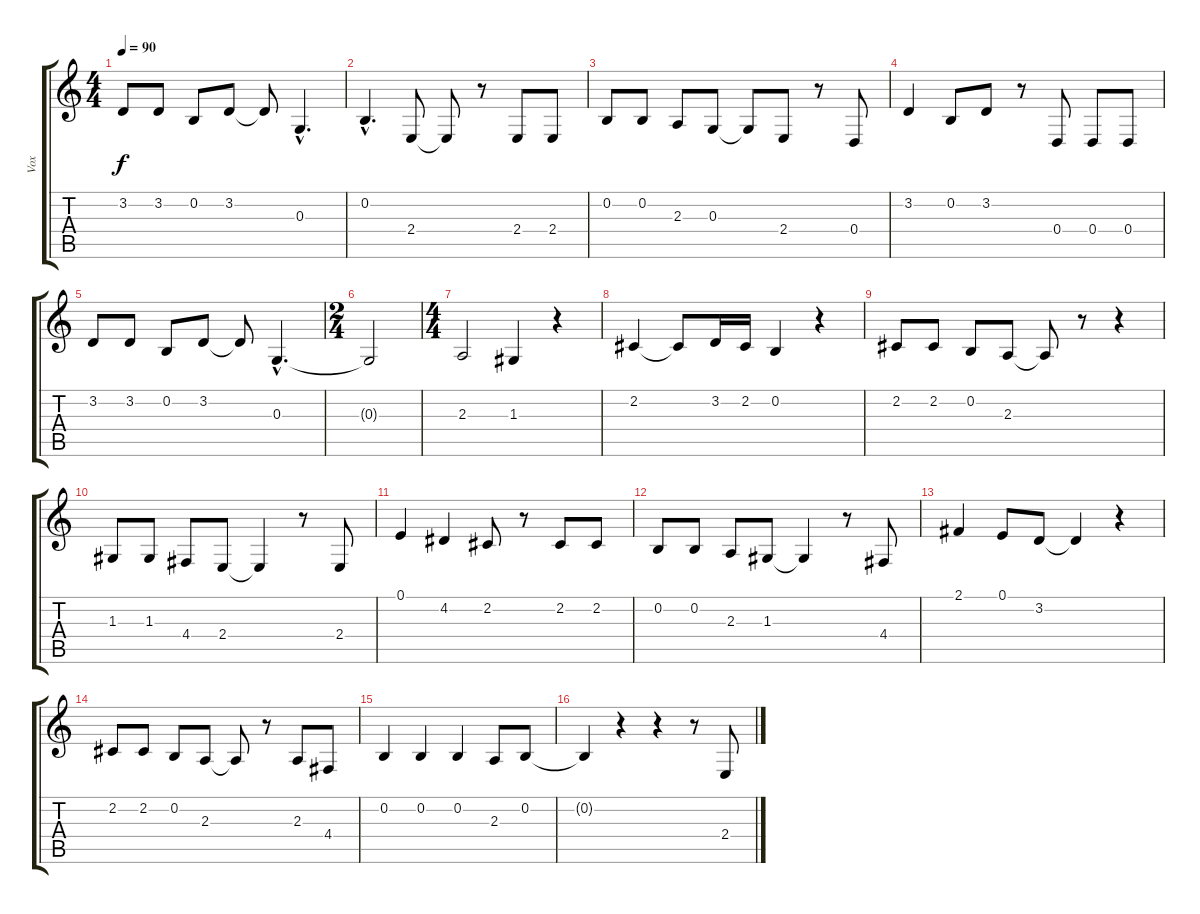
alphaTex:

\track ("Vox" "Vox") {instrument synthvoice}
\staff {score tabs}
\tuning (E4 B3 G3 D3 A2 E2) {hide}
\ts (4 4)
\tempo 90
\clef g2
\ks c
3.2.8{dy f} 3.2.8 0.2.8 3.2.8 3.2{t}.8 0.3{hac}.4{d} |
0.2{hac}.4{d} 2.4.8 2.4{t}.8 r.8 2.4.8 2.4.8 |
0.2.8 0.2.8 2.3.8 0.3.8 0.3{t}.8 2.4.8 r.8 0.4.8 |
3.2.4 0.2.8 3.2.8 r.8 0.4.8 0.4.8 0.4.8 |
3.2.8 3.2.8 0.2.8 3.2.8 3.2{t}.8 0.3{hac}.4{d} |
\ts (2 4)
0.3{t}.2 |
\ts (4 4)
2.3.2 1.3.4 r.4 |
2.2.4 2.2{t}.8 3.2.16 2.2.16 0.2.4 r.4 |
2.2.8 2.2.8 0.2.8 2.3.8 2.3{t}.8 r.8 r.4 |
1.3.8 1.3.8 4.4.8 2.4.8 2.4{t}.4 r.8 2.4.8 |
0.1.4 4.2.4 2.2.8 r.8 2.2.8 2.2.8 |
0.2.8 0.2.8 2.3.8 1.3.8 1.3{t}.4 r.8 4.4.8 |
2.1.4 0.1.8 3.2.8 3.2{t}.4 r.4 |
2.2.8 2.2.8 0.2.8 2.3.8 2.3{t}.8 r.8 2.3.8 4.4.8 |
0.2.4 0.2.4 0.2.4 2.3.8 0.2.8 |
0.2{t}.4 r.4 r.4 r.8 2.4.8
